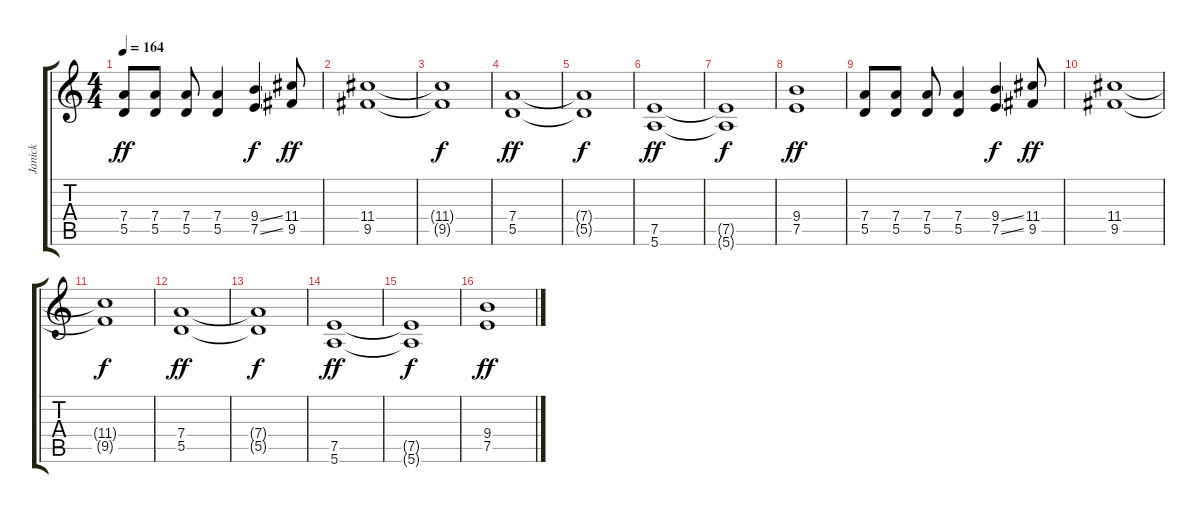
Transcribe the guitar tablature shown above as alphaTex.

\track ("Janick" "Janick") {instrument distortionguitar}
\staff {score tabs}
\tuning (E4 B3 G3 D3 A2 E2) {hide}
\ts (4 4)
\tempo 164
\clef g2
\ks c
(7.4 5.5).8{dy ff} (7.4 5.5).8 (7.4 5.5).8 (7.4 5.5).4 (9.4{ss} 7.5{ss}).4{dy f} (11.4 9.5).8{dy ff} |
(11.4 9.5).1 |
(11.4{t} 9.5{t}).1{dy f} |
(7.4 5.5).1{dy ff} |
(7.4{t} 5.5{t}).1{dy f} |
(7.5 5.6).1{dy ff} |
(7.5{t} 5.6{t}).1{dy f} |
(9.4 7.5).1{dy ff} |
(7.4 5.5).8 (7.4 5.5).8 (7.4 5.5).8 (7.4 5.5).4 (9.4{ss} 7.5{ss}).4{dy f} (11.4 9.5).8{dy ff} |
(11.4 9.5).1 |
(11.4{t} 9.5{t}).1{dy f} |
(7.4 5.5).1{dy ff} |
(7.4{t} 5.5{t}).1{dy f} |
(7.5 5.6).1{dy ff} |
(7.5{t} 5.6{t}).1{dy f} |
(9.4 7.5).1{dy ff}
